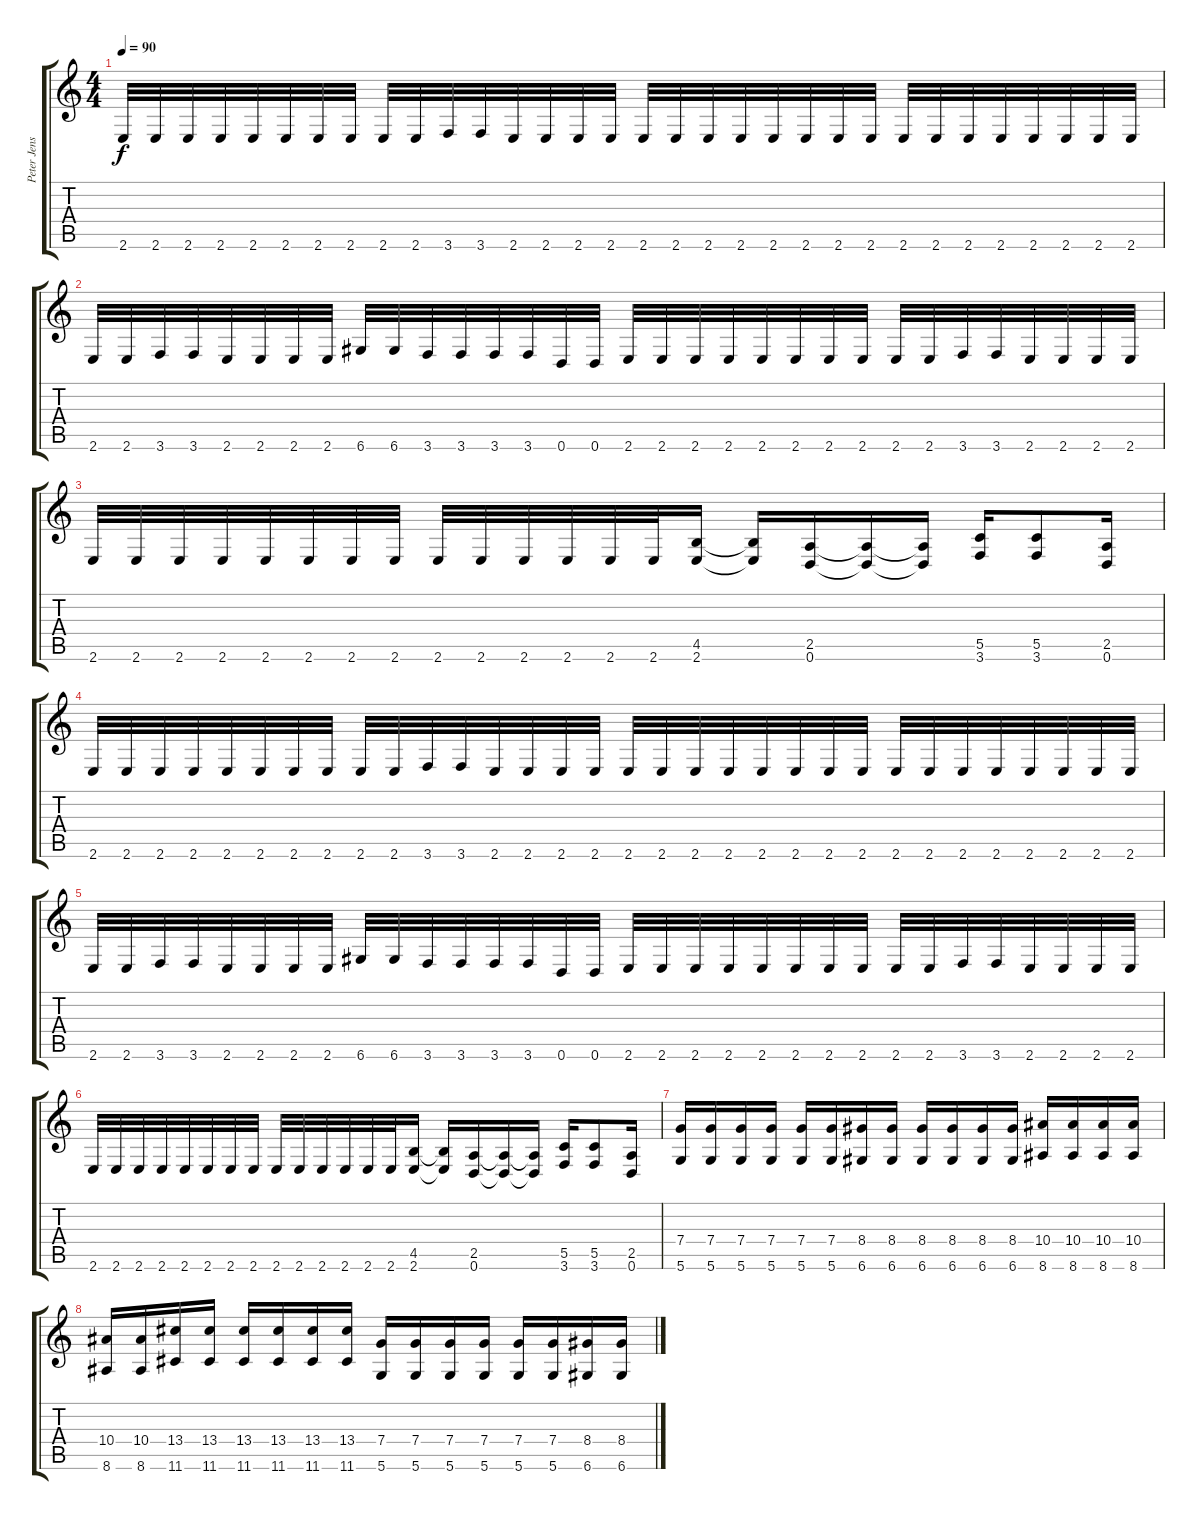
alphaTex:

\track ("Peter Jensen" "Peter Jens") {instrument distortionguitar}
\staff {score tabs}
\tuning (D4 A3 F3 C3 G2 D2) {hide}
\ts (4 4)
\tempo 90
\clef g2
\ks c
2.6.32{dy f instrument distortionguitar} 2.6.32 2.6.32 2.6.32 2.6.32 2.6.32 2.6.32 2.6.32 2.6.32 2.6.32 3.6.32 3.6.32 2.6.32 2.6.32 2.6.32 2.6.32 2.6.32 2.6.32 2.6.32 2.6.32 2.6.32 2.6.32 2.6.32 2.6.32 2.6.32 2.6.32 2.6.32 2.6.32 2.6.32 2.6.32 2.6.32 2.6.32 |
2.6.32 2.6.32 3.6.32 3.6.32 2.6.32 2.6.32 2.6.32 2.6.32 6.6.32 6.6.32 3.6.32 3.6.32 3.6.32 3.6.32 0.6.32 0.6.32 2.6.32 2.6.32 2.6.32 2.6.32 2.6.32 2.6.32 2.6.32 2.6.32 2.6.32 2.6.32 3.6.32 3.6.32 2.6.32 2.6.32 2.6.32 2.6.32 |
2.6.32 2.6.32 2.6.32 2.6.32 2.6.32 2.6.32 2.6.32 2.6.32 2.6.32 2.6.32 2.6.32 2.6.32 2.6.32 2.6.32 (4.5 2.6).16 (4.5{t} 2.6{t}).16 (2.5 0.6).16 (2.5{t} 0.6{t}).16 (2.5{t} 0.6{t}).16 (5.5 3.6).16 (5.5 3.6).8 (2.5 0.6).16 |
2.6.32 2.6.32 2.6.32 2.6.32 2.6.32 2.6.32 2.6.32 2.6.32 2.6.32 2.6.32 3.6.32 3.6.32 2.6.32 2.6.32 2.6.32 2.6.32 2.6.32 2.6.32 2.6.32 2.6.32 2.6.32 2.6.32 2.6.32 2.6.32 2.6.32 2.6.32 2.6.32 2.6.32 2.6.32 2.6.32 2.6.32 2.6.32 |
2.6.32 2.6.32 3.6.32 3.6.32 2.6.32 2.6.32 2.6.32 2.6.32 6.6.32 6.6.32 3.6.32 3.6.32 3.6.32 3.6.32 0.6.32 0.6.32 2.6.32 2.6.32 2.6.32 2.6.32 2.6.32 2.6.32 2.6.32 2.6.32 2.6.32 2.6.32 3.6.32 3.6.32 2.6.32 2.6.32 2.6.32 2.6.32 |
2.6.32 2.6.32 2.6.32 2.6.32 2.6.32 2.6.32 2.6.32 2.6.32 2.6.32 2.6.32 2.6.32 2.6.32 2.6.32 2.6.32 (4.5 2.6).16 (4.5{t} 2.6{t}).16 (2.5 0.6).16 (2.5{t} 0.6{t}).16 (2.5{t} 0.6{t}).16 (5.5 3.6).16 (5.5 3.6).8 (2.5 0.6).16 |
(7.4 5.6).16 (7.4 5.6).16 (7.4 5.6).16 (7.4 5.6).16 (7.4 5.6).16 (7.4 5.6).16 (8.4 6.6).16 (8.4 6.6).16 (8.4 6.6).16 (8.4 6.6).16 (8.4 6.6).16 (8.4 6.6).16 (10.4 8.6).16 (10.4 8.6).16 (10.4 8.6).16 (10.4 8.6).16 |
(10.4 8.6).16 (10.4 8.6).16 (13.4 11.6).16 (13.4 11.6).16 (13.4 11.6).16 (13.4 11.6).16 (13.4 11.6).16 (13.4 11.6).16 (7.4 5.6).16 (7.4 5.6).16 (7.4 5.6).16 (7.4 5.6).16 (7.4 5.6).16 (7.4 5.6).16 (8.4 6.6).16 (8.4 6.6).16
